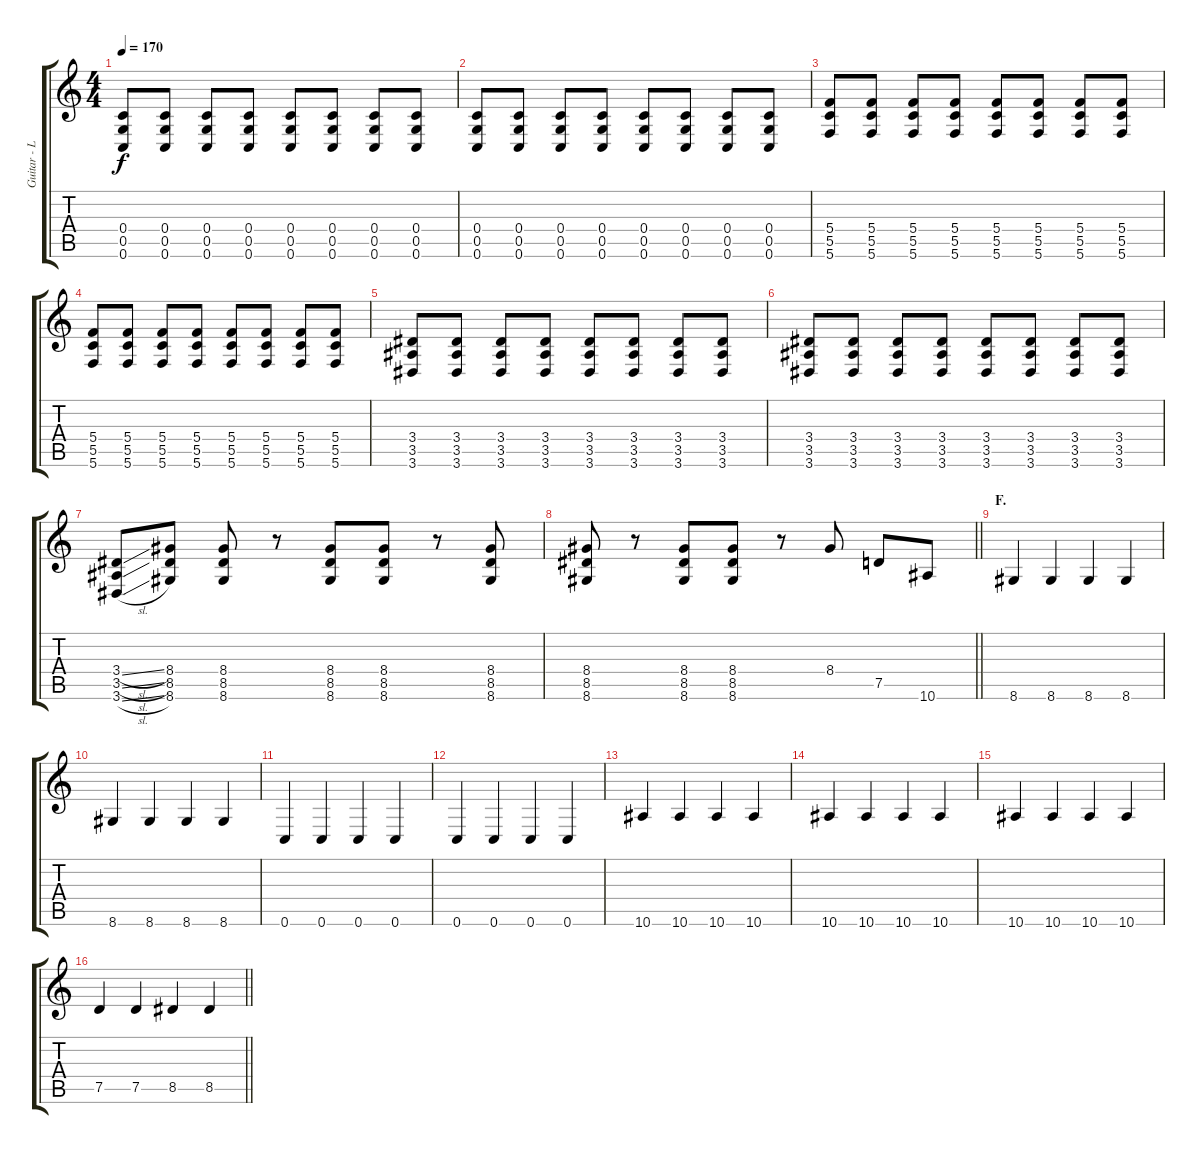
\track ("Guitar - Left" "Guitar - L") {instrument distortionguitar}
\staff {score tabs}
\tuning (D4 A3 F3 C3 G2 C2) {hide}
\ts (4 4)
\tempo 170
\clef g2
\ks c
(0.4 0.5 0.6).8{dy f} (0.4 0.5 0.6).8 (0.4 0.5 0.6).8 (0.4 0.5 0.6).8 (0.4 0.5 0.6).8 (0.4 0.5 0.6).8 (0.4 0.5 0.6).8 (0.4 0.5 0.6).8 |
(0.4 0.5 0.6).8 (0.4 0.5 0.6).8 (0.4 0.5 0.6).8 (0.4 0.5 0.6).8 (0.4 0.5 0.6).8 (0.4 0.5 0.6).8 (0.4 0.5 0.6).8 (0.4 0.5 0.6).8 |
(5.4 5.5 5.6).8 (5.4 5.5 5.6).8 (5.4 5.5 5.6).8 (5.4 5.5 5.6).8 (5.4 5.5 5.6).8 (5.4 5.5 5.6).8 (5.4 5.5 5.6).8 (5.4 5.5 5.6).8 |
(5.4 5.5 5.6).8 (5.4 5.5 5.6).8 (5.4 5.5 5.6).8 (5.4 5.5 5.6).8 (5.4 5.5 5.6).8 (5.4 5.5 5.6).8 (5.4 5.5 5.6).8 (5.4 5.5 5.6).8 |
(3.4 3.5 3.6).8 (3.4 3.5 3.6).8 (3.4 3.5 3.6).8 (3.4 3.5 3.6).8 (3.4 3.5 3.6).8 (3.4 3.5 3.6).8 (3.4 3.5 3.6).8 (3.4 3.5 3.6).8 |
(3.4 3.5 3.6).8 (3.4 3.5 3.6).8 (3.4 3.5 3.6).8 (3.4 3.5 3.6).8 (3.4 3.5 3.6).8 (3.4 3.5 3.6).8 (3.4 3.5 3.6).8 (3.4 3.5 3.6).8 |
(3.4{sl} 3.5{sl} 3.6{sl}).8 (8.4 8.5 8.6).8 (8.4 8.5 8.6).8 r.8 (8.4 8.5 8.6).8 (8.4 8.5 8.6).8 r.8 (8.4 8.5 8.6).8 |
\barLineRight lightlight
(8.4 8.5 8.6).8 r.8 (8.4 8.5 8.6).8 (8.4 8.5 8.6).8 r.8 8.4.8 7.5.8 10.6.8 |
\section ("" "F.")
8.6.4{volume 10 instrument overdrivenguitar} 8.6.4 8.6.4 8.6.4 |
8.6.4 8.6.4 8.6.4 8.6.4 |
0.6.4 0.6.4 0.6.4 0.6.4 |
0.6.4 0.6.4 0.6.4 0.6.4 |
10.6.4 10.6.4 10.6.4 10.6.4 |
10.6.4 10.6.4 10.6.4 10.6.4 |
10.6.4 10.6.4 10.6.4 10.6.4 |
\barLineRight lightlight
7.5.4 7.5.4 8.5.4 8.5.4
